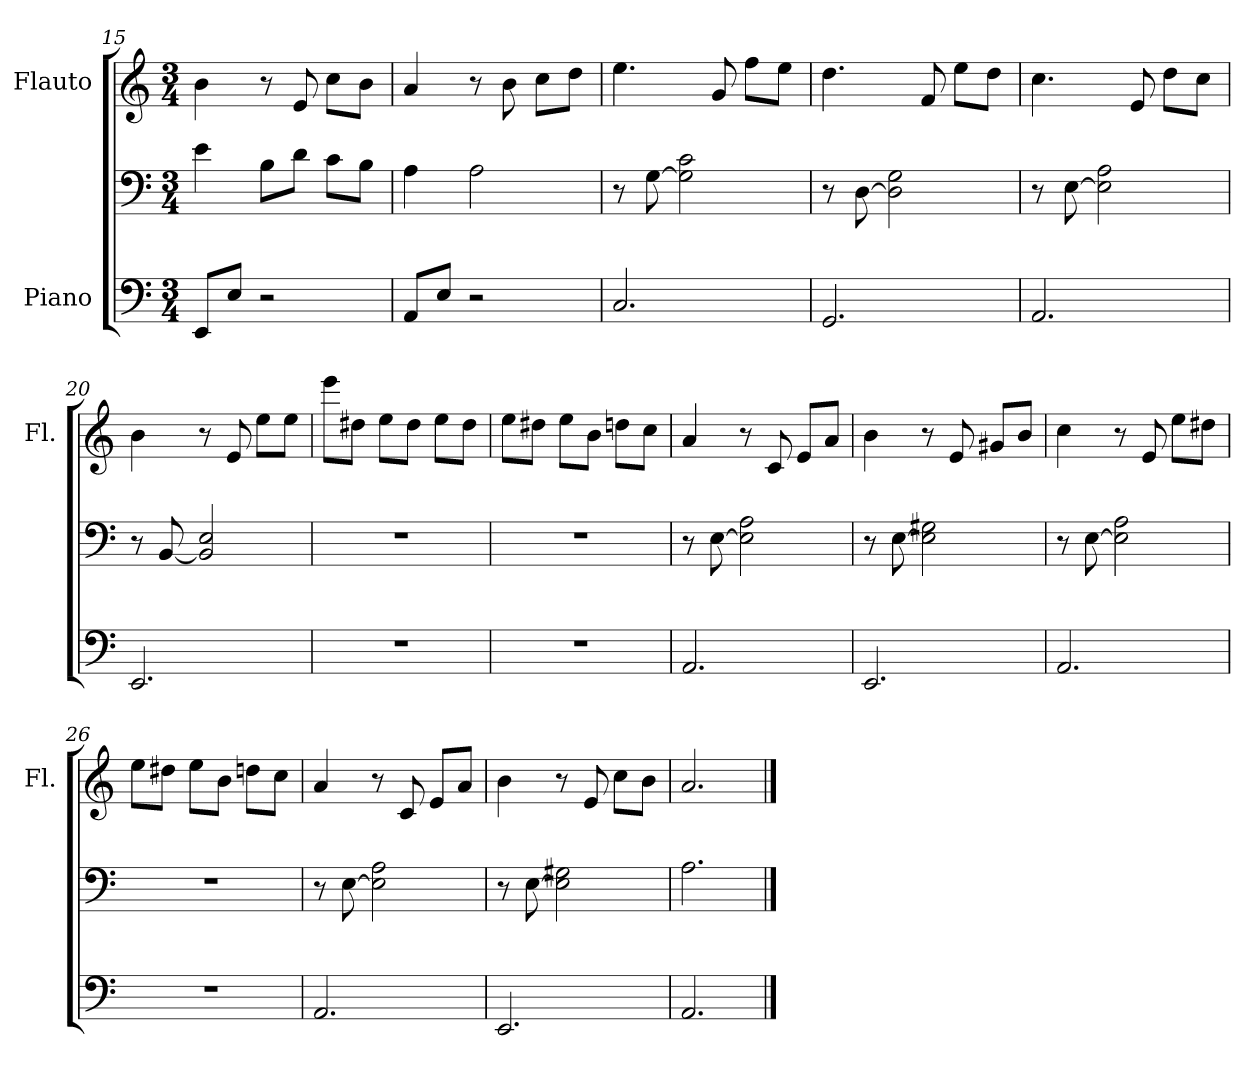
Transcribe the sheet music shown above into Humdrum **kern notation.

**kern	**kern	**kern
*part2	*part2	*part1
*staff3	*staff2	*staff1
*I"Piano	*	*I"Flauto
*	*	*I'Fl.
*clefF4	*clefF4	*clefG2
*k[]	*k[]	*k[]
*M3/4	*M3/4	*M3/4
=15	=15	=15
8EE/L	4e\	4b\
8E/J	.	.
2r	8B\L	8r
.	8d\J	8e/
.	8c\L	8cc\L
.	8B\J	8b\J
=16	=16	=16
8AA/L	4A\	4a/
8E/J	.	.
2r	2A\	8r
.	.	8b\
.	.	8cc\L
.	.	8dd\J
=17	=17	=17
2.C/	8r	4.ee\
.	[8G\	.
.	2G\] 2c\	.
.	.	8g/
.	.	8ff\L
.	.	8ee\J
=18	=18	=18
2.GG/	8r	4.dd\
.	[8D\	.
.	2D\] 2G\	.
.	.	8f/
.	.	8ee\L
.	.	8dd\J
!!LO:LB:g=z
=19	=19	=19
2.AA/	8r	4.cc\
.	[8E\	.
.	2E\] 2A\	.
.	.	8e/
.	.	8dd\L
.	.	8cc\J
=20	=20	=20
2.EE/	8r	4b\
.	[8BB/	.
.	2BB/] 2E/	8r
.	.	8e/
.	.	8ee\L
.	.	8ee\J
=21	=21	=21
2.r	2.r	8eee\L
.	.	8dd#X\J
.	.	8ee\L
.	.	8dd#\J
.	.	8ee\L
.	.	8dd#\J
=22	=22	=22
2.r	2.r	8ee\L
.	.	8dd#X\J
.	.	8ee\L
.	.	8b\J
.	.	8ddn\L
.	.	8cc\J
=23	=23	=23
2.AA/	8r	4a/
.	[8E\	.
.	2E\] 2A\	8r
.	.	8c/
.	.	8e/L
.	.	8a/J
=24	=24	=24
2.EE/	8r	4b\
.	[8E\	.
.	2E\] 2G#X\	8r
.	.	8e/
.	.	8g#X/L
.	.	8b/J
!!LO:PB:g=z
=25	=25	=25
2.AA/	8r	4cc\
.	[8E\	.
.	2E\] 2A\	8r
.	.	8e/
.	.	8ee\L
.	.	8dd#X\J
=26	=26	=26
2.r	2.r	8ee\L
.	.	8dd#X\J
.	.	8ee\L
.	.	8b\J
.	.	8ddn\L
.	.	8cc\J
=27	=27	=27
2.AA/	8r	4a/
.	[8E\	.
.	2E\] 2A\	8r
.	.	8c/
.	.	8e/L
.	.	8a/J
=28	=28	=28
2.EE/	8r	4b\
.	[8E\	.
.	2E\] 2G#X\	8r
.	.	8e/
.	.	8cc\L
.	.	8b\J
=29	=29	=29
2.AA/	2.A\	2.a/
==	==	==
*-	*-	*-
